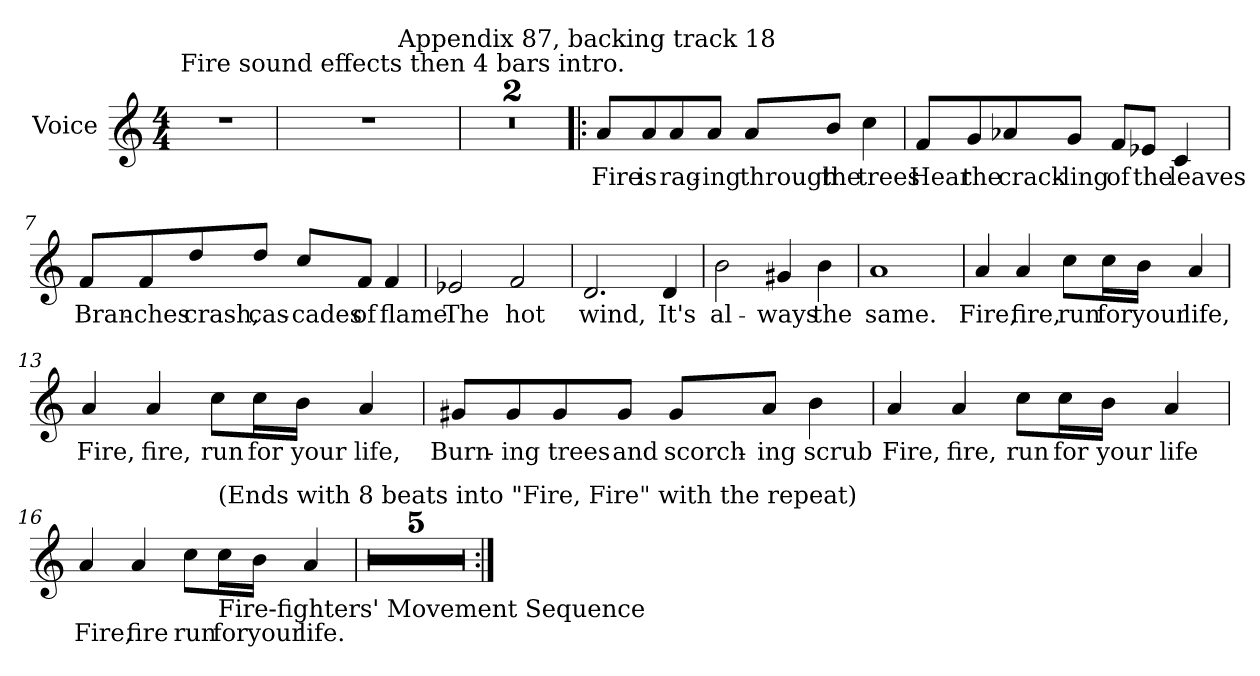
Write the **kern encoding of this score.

**kern	**text
*part1	*part1
*staff1	*staff1
*I"Voice	*
*I'Voice	*
!!LO:PB:g=z
*clefG2	*
*k[]	*
*C:	*
*M4/4	*
=1	=1
!LO:TX:a:t=Fire sound effects then 4 bars intro.	!
1r	.
=2	=2
*^	*
1r	2ryy	.
.	8ryy	.
.	32ryy	.
.	64...ryy	.
!	!LO:TX:a:t=Appendix 87, backing track 18	!
.	4ryy	.
.	16ryy	.
.	512ryy	.
*v	*v	*
=3	=3
1r	.
=4	=4
1r	.
=5!|:	=5!|:
!	!LO:LY:b:color=#000000
8ai/L	Fire
!	!LO:LY:b:color=#000000
8ai/	is
!	!LO:LY:b:color=#000000
8ai/	rag-
!	!LO:LY:b:color=#000000
8ai/J	-ing
!	!LO:LY:b:color=#000000
8ai/L	through
!	!LO:LY:b:color=#000000
8bi/J	the
!	!LO:LY:b:color=#000000
4cci\	trees
!!LO:LB:g=z
=6	=6
!	!LO:LY:b:color=#000000
8fi/L	Hear
!	!LO:LY:b:color=#000000
8gi/	the
!	!LO:LY:b:color=#000000
8a-Xi/	crack-
!	!LO:LY:b:color=#000000
8gi/J	-ling
!	!LO:LY:b:color=#000000
8fi/L	of
!	!LO:LY:b:color=#000000
8e-Xi/J	the
!	!LO:LY:b:color=#000000
4ci/	leaves
=7	=7
!	!LO:LY:b:color=#000000
8fi/L	Bran-
!	!LO:LY:b:color=#000000
8fi/	-ches
!	!LO:LY:b:color=#000000
8ddi/	crash,
!	!LO:LY:b:color=#000000
8ddi/J	cas-
!	!LO:LY:b:color=#000000
8cci/L	-cades
!	!LO:LY:b:color=#000000
8fi/J	of
!	!LO:LY:b:color=#000000
4fi/	flame
=8	=8
!	!LO:LY:b:color=#000000
2e-Xi/	The
!	!LO:LY:b:color=#000000
2fi/	hot
!!LO:LB:g=z
=9	=9
!	!LO:LY:b:color=#000000
2.di/	wind,
!	!LO:LY:b:color=#000000
4di/	It's
=10	=10
!	!LO:LY:b:color=#000000
2bi\	al-
!	!LO:LY:b:color=#000000
4g#Xi/	-ways
!	!LO:LY:b:color=#000000
4bi\	the
=11	=11
!	!LO:LY:b:color=#000000
1ai	same.
=12	=12
!	!LO:LY:b:color=#000000
4ai/	Fire,
!	!LO:LY:b:color=#000000
4ai/	fire,
!	!LO:LY:b:color=#000000
8cci\L	run
!	!LO:LY:b:color=#000000
16cci\L	for
!	!LO:LY:b:color=#000000
16bi\JJ	your
!	!LO:LY:b:color=#000000
4ai/	life,
=13	=13
!	!LO:LY:b:color=#000000
4ai/	Fire,
!	!LO:LY:b:color=#000000
4ai/	fire,
!	!LO:LY:b:color=#000000
8cci\L	run
!	!LO:LY:b:color=#000000
16cci\L	for
!	!LO:LY:b:color=#000000
16bi\JJ	your
!	!LO:LY:b:color=#000000
4ai/	life,
!!LO:LB:g=z
=14	=14
!	!LO:LY:b:color=#000000
8g#Xi/L	Burn-
!	!LO:LY:b:color=#000000
8g#i/	-ing
!	!LO:LY:b:color=#000000
8g#i/	trees
!	!LO:LY:b:color=#000000
8g#i/J	and
!	!LO:LY:b:color=#000000
8g#i/L	scorch-
!	!LO:LY:b:color=#000000
8ai/J	-ing
!	!LO:LY:b:color=#000000
4bi\	scrub
=15	=15
!	!LO:LY:b:color=#000000
4ai/	Fire,
!	!LO:LY:b:color=#000000
4ai/	fire,
!	!LO:LY:b:color=#000000
8cci\L	run
!	!LO:LY:b:color=#000000
16cci\L	for
!	!LO:LY:b:color=#000000
16bi\JJ	your
!	!LO:LY:b:color=#000000
4ai/	life
!!LO:LB:g=z
=16	=16
!	!LO:LY:b:color=#000000
4ai/	Fire,
!	!LO:LY:b:color=#000000
4ai/	fire
!	!LO:LY:b:color=#000000
8cci\L	run
!LO:TX:b:t=Fire-fighters' Movement Sequence	!
!LO:TX:t=(Ends with 8 beats into "Fire, Fire" with the repeat)	!
!	!LO:LY:b:color=#000000
16cci\L	for
!	!LO:LY:b:color=#000000
16bi\JJ	your
!	!LO:LY:b:color=#000000
4ai/	life.
=17	=17
1r	.
=18	=18
1r	.
=19	=19
1r	.
=20	=20
1r	.
=21	=21
1r	.
=:|!	=:|!
*-	*-
